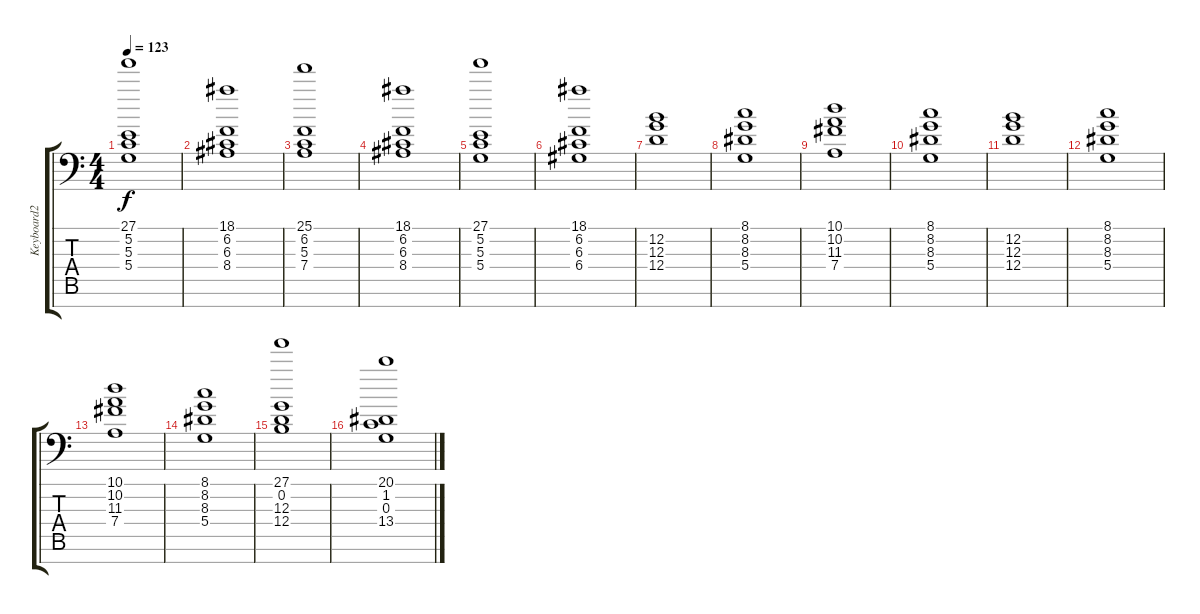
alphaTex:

\track ("Keyboard2" "Keyboard2") {instrument lead1square}
\staff {score tabs}
\tuning (E4 B3 G3 D3 A2 E2 A1) {hide}
\ts (4 4)
\tempo 123
\clef f4
\ks c
(27.1 5.2 5.3 5.4).1{dy f} |
(18.1 6.2 6.3 8.4).1 |
(25.1 6.2 5.3 7.4).1 |
(18.1 6.2 6.3 8.4).1 |
(27.1 5.2 5.3 5.4).1 |
(18.1 6.2 6.3 6.4).1 |
(12.2 12.3 12.4).1 |
(8.1 8.2 8.3 5.4).1 |
(10.1 10.2 11.3 7.4).1 |
(8.1 8.2 8.3 5.4).1 |
(12.2 12.3 12.4).1 |
(8.1 8.2 8.3 5.4).1 |
(10.1 10.2 11.3 7.4).1 |
(8.1 8.2 8.3 5.4).1 |
(27.1 0.2 12.3 12.4).1 |
(20.1 1.2 0.3 13.4).1
